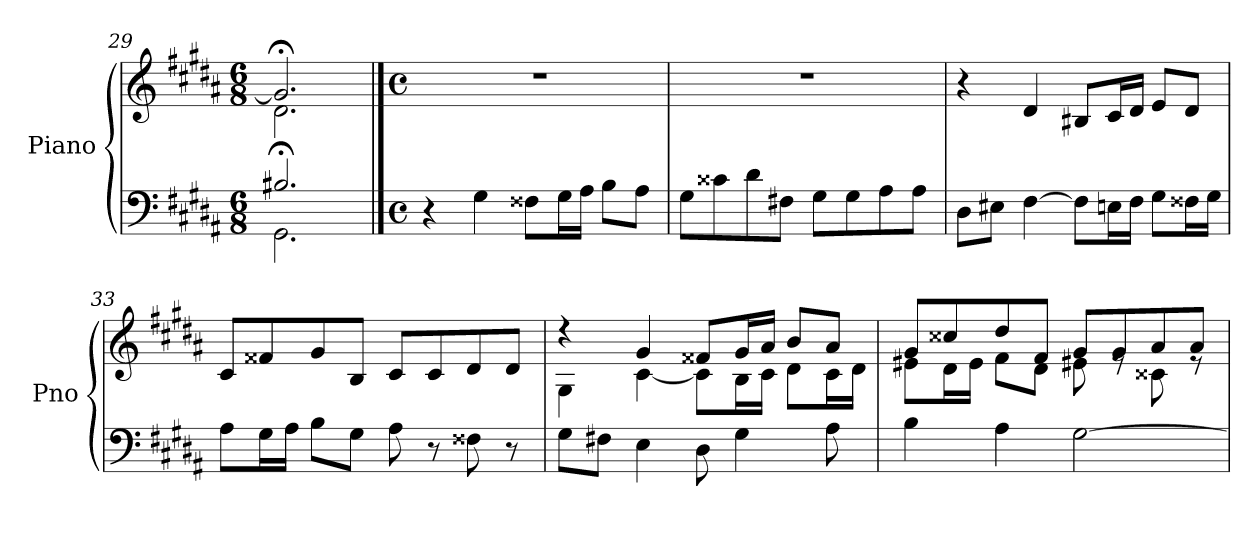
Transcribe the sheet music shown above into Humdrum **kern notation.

**kern	**kern
*part1	*part1
*staff2	*staff1
*I"Piano	*
*I'Pno	*
*clefF4	*clefG2
*k[f#c#g#d#a#]	*k[f#c#g#d#a#]
*M6/8	*M6/8
=29	=29
*^	*^
2.GG#;\	2.B#X/	2.g#;</]	2.d#\
*v	*v	*	*
*	*v	*v
!!LO:PB:g=z
==30	==30
*M4/4	*M4/4
*met(c)	*met(c)
*^	*^
!	!	!LO:TX:a:i:t=a 4 voci	!
*v	*v	*	*
*	*v	*v
4r	1r
4G#\	.
8F##X\L	.
16G#\L	.
16A#\JJ	.
8B\L	.
8A#\J	.
=31	=31
8G#\L	1r
8c##X\	.
8d#\	.
8F#X\J	.
8G#\L	.
8G#\	.
8A#\	.
8A#\J	.
=32	=32
8D#\L	4r
8E#X\J	.
[4F#\	4d#/
8F#\L]	8B#X/L
16En\L	16c#/L
16F#\JJ	16d#/JJ
8G#\L	8e/L
16F##X\L	8d#/J
16G#\JJ	.
!!LO:LB:g=z
=33	=33
8A#\L	8c#/L
16G#\L	8f##X/
16A#\JJ	.
8B\L	8g#/
8G#\J	8B/J
8A#\	8c#/L
8r	8c#/
8F##X\	8d#/
8r	8d#/J
=34	=34
*	*^
8G#\L	4r	4G#\
8F#X\J	.	.
4E\	4g#/	[4c#\
8D#\	8f##X/L	8c#\L]
4G#\	16g#/L	16B\L
.	16a#/JJ	16c#\JJ
.	8b/L	8d#\L
8A#\	8a#/J	16c#\L
.	.	16d#\JJ
=35	=35	=35
4B\	8g#/L	8e#X\L
.	8cc##X/	16d#\L
.	.	16e#\JJ
4A#\	8dd#/	8f#\L
.	8f#/J	8d#\J
[2G#\	8g#/L	8e#X\
.	8g#/	8re
.	8a#/	8c##X\
.	8a#/J	8re
*	*v	*v
=	=
*-	*-
